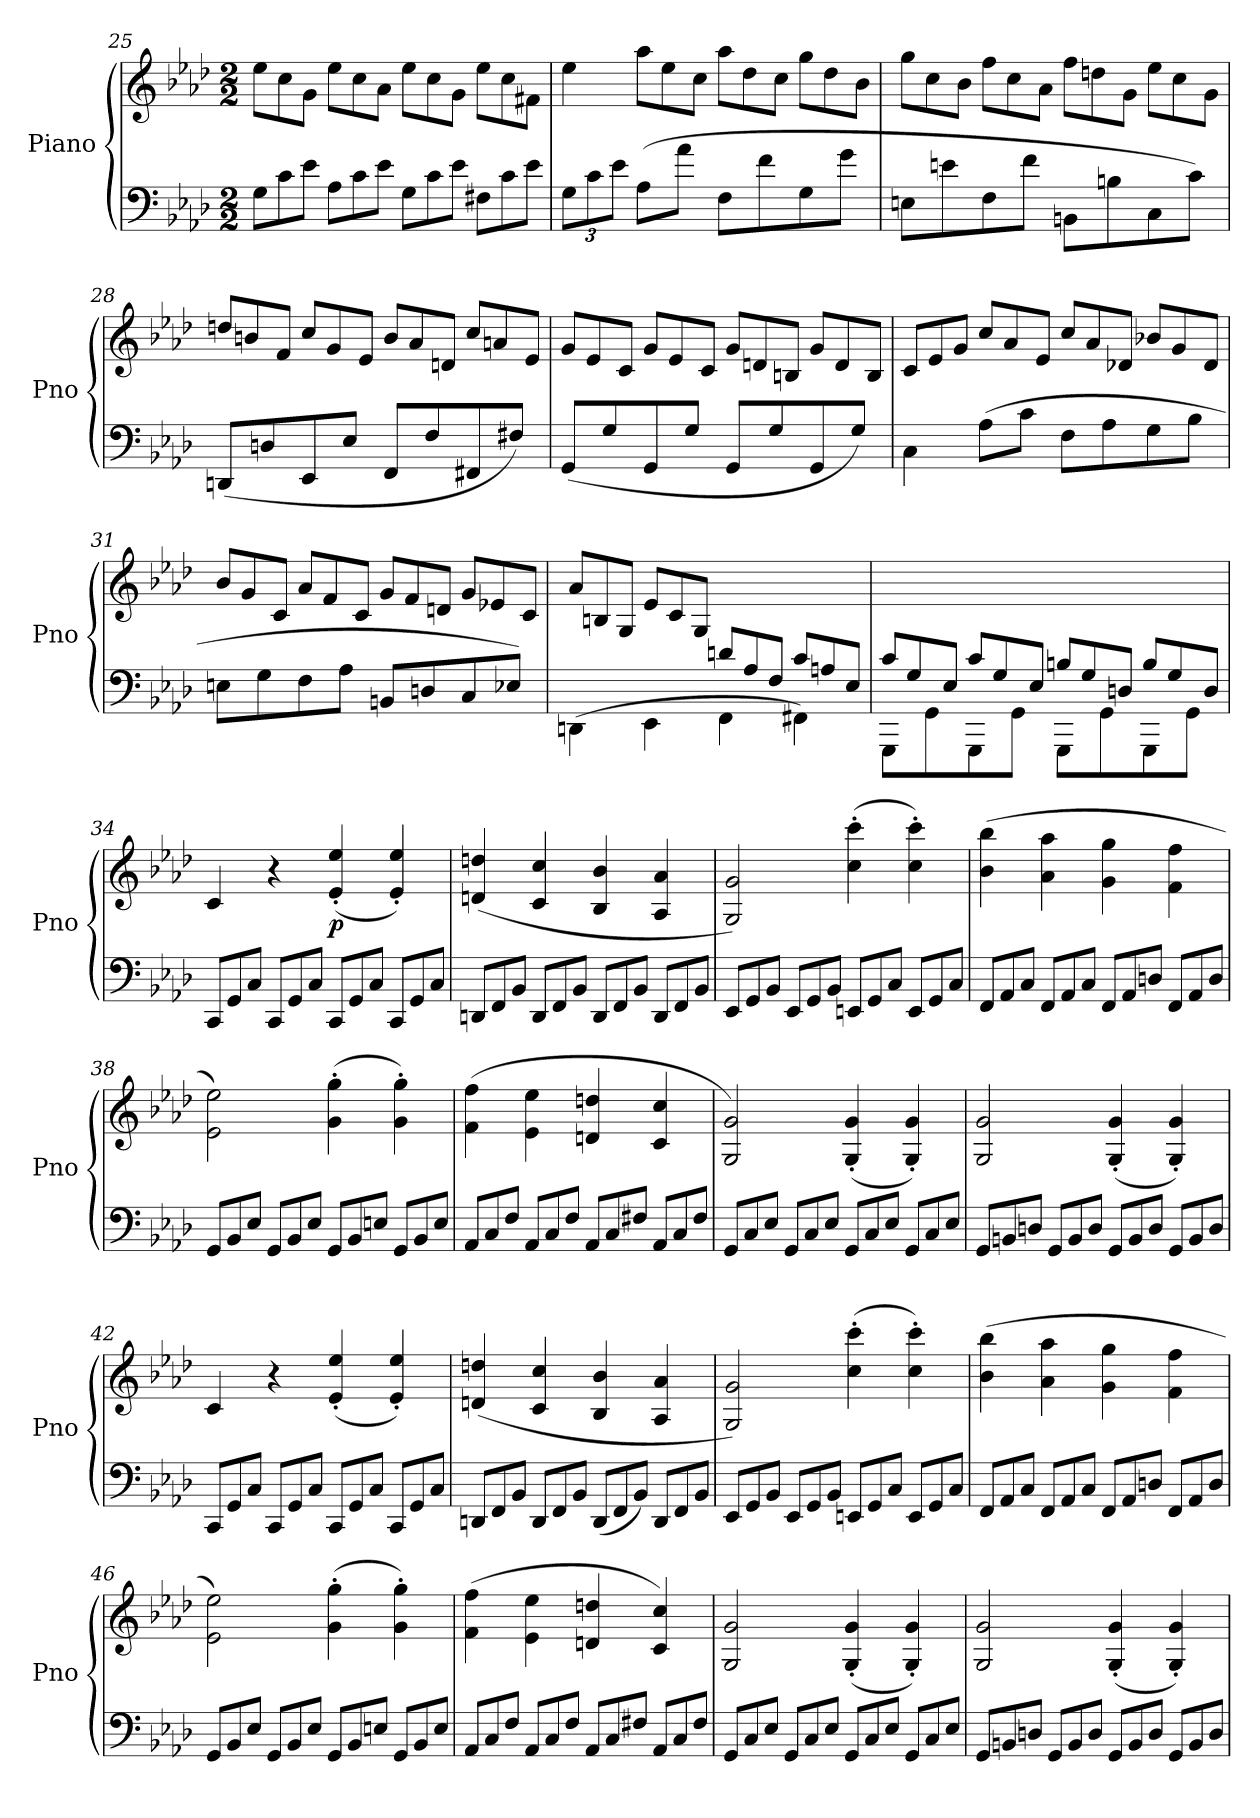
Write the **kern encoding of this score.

**kern	**kern	**dynam
*part1	*part1	*part1
*staff2	*staff1	*staff1/2
*I"Piano	*	*
*I'Pno	*	*
*clefF4	*clefG2	*
*k[b-e-a-d-]	*k[b-e-a-d-]	*
*f:	*f:	*
*M2/2	*M2/2	*
*Xtuplet	*Xtuplet	*
=25	=25	=25
12G\L	12ee-\L	.
12c\	12cc\	.
12e-\J	12g\J	.
12A-\L	12ee-\L	.
12c\	12cc\	.
12e-\J	12a-\J	.
12G\L	12ee-\L	.
12c\	12cc\	.
12e-\J	12g\J	.
12F#X\L	12ee-\L	.
12c\	12cc\	.
12e-\J	12f#X\J	.
=26	=26	=26
*tuplet	*	*
12G\L	4ee-\	.
12c\	.	.
12e-\J	.	.
(8A-\L	12aa-\L	.
.	12ee-\	.
8a-\J	.	.
.	12cc\J	.
8F\L	12aa-\L	.
.	12dd-\	.
8f\	.	.
.	12cc\J	.
8G\	12gg\L	.
.	12dd-\	.
8g\J	.	.
.	12b-\J	.
=27	=27	=27
8En\L	12gg\L	.
.	12cc\	.
8en\	.	.
.	12b-\J	.
8F\	12ff\L	.
.	12cc\	.
8f\J	.	.
.	12a-\J	.
8BBn\L	12ff\L	.
.	12ddn\	.
8Bn\	.	.
.	12g\J	.
8C\	12ee-\L	.
.	12cc\	.
8c\J)	.	.
.	12g\J	.
=28	=28	=28
(8DDn/L	12ddn/L	.
.	12bn/	.
8Dn/	.	.
.	12f/J	.
8EE-/	12cc/L	.
.	12g/	.
8E-/J	.	.
.	12e-/J	.
8FF/L	12b/L	.
.	12a-/	.
8F/	.	.
.	12dn/J	.
8FF#X/	12cc/L	.
.	12an/	.
8F#X/J)	.	.
.	12e-/J	.
=29	=29	=29
(8GG/L	12g/L	.
.	12e-/	.
8G/	.	.
.	12c/J	.
8GG/	12g/L	.
.	12e-/	.
8G/J	.	.
.	12c/J	.
8GG/L	12g/L	.
.	12dn/	.
8G/	.	.
.	12Bn/J	.
8GG/	12g/L	.
.	12d/	.
8G/J)	.	.
.	12B/J	.
=30	=30	=30
4C\	12c/L	.
.	12e-/	.
.	12g/J	.
(8A-\L	12cc/L	.
.	12a-/	.
8c\J	.	.
.	12e-/J	.
8F\L	12cc/L	.
.	12a-/	.
8A-\	.	.
.	12d-X/J	.
8G\	12b-X/L	.
.	12g/	.
8B-\J	.	.
.	12d-/J	.
=31	=31	=31
8En\L	12b-/L	.
.	12g/	.
8G\	.	.
.	12c/J	.
8F\	12a-/L	.
.	12f/	.
8A-\J	.	.
.	12c/J	.
8BBn/L	12g/L	.
.	12f/	.
8Dn/	.	.
.	12dn/J	.
8C/	12g/L	.
.	12e-X/	.
8E-X/J)	.	.
.	12c/J	.
=32	=32	=32
*^	*	*
2ryy	(4DDn\	12a-/L	.
.	.	12Bn/	.
.	.	12G/J	.
.	4EE-\	12e-/L	.
.	.	12c/	.
.	.	12G/J	.
*Xtuplet	*	*	*
12dn/L	4FF\	2ryy	.
12A-/	.	.	.
12F/J	.	.	.
12c/L	4FF#X\)	.	.
12An/	.	.	.
12E-/J	.	.	.
=33	=33	=33	=33
12c/L	8GGG\L	1ryy	.
12G/	.	.	.
.	8GG\	.	.
12E-/J	.	.	.
12c/L	8GGG\	.	.
12G/	.	.	.
.	8GG\J	.	.
12E-/J	.	.	.
12Bn/L	8GGG\L	.	.
12G/	.	.	.
.	8GG\	.	.
12Dn/J	.	.	.
12B/L	8GGG\	.	.
12G/	.	.	.
.	8GG\J	.	.
12D/J	.	.	.
*v	*v	*	*
=34	=34	=34
12CC/L	4c/	.
12GG/	.	.
12C/J	.	.
12CC/L	4r	.
12GG/	.	.
12C/J	.	.
12CC/L	(4e-'/ 4ee-'/	p
12GG/	.	.
12C/J	.	.
12CC/L	4e-'/ 4ee-'/)	.
12GG/	.	.
12C/J	.	.
=35	=35	=35
12DDn/L	(4dn/ 4ddn/	.
12FF/	.	.
12BB-/J	.	.
12DD/L	4c/ 4cc/	.
12FF/	.	.
12BB-/J	.	.
12DD/L	4B-/ 4b-/	.
12FF/	.	.
12BB-/J	.	.
12DD/L	4A-/ 4a-/	.
12FF/	.	.
12BB-/J	.	.
=36	=36	=36
12EE-/L	2G/ 2g/)	.
12GG/	.	.
12BB-/J	.	.
12EE-/L	.	.
12GG/	.	.
12BB-/J	.	.
12EEn/L	(4cc'\ 4ccc'\	.
12GG/	.	.
12C/J	.	.
12EE/L	4cc'\ 4ccc'\)	.
12GG/	.	.
12C/J	.	.
=37	=37	=37
12FF/L	(4b-\ 4bb-\	.
12AA-/	.	.
12C/J	.	.
12FF/L	4a-\ 4aa-\	.
12AA-/	.	.
12C/J	.	.
12FF/L	4g\ 4gg\	.
12AA-/	.	.
12Dn/J	.	.
12FF/L	4f\ 4ff\	.
12AA-/	.	.
12D/J	.	.
=38	=38	=38
12GG/L	2e-\ 2ee-\)	.
12BB-/	.	.
12E-/J	.	.
12GG/L	.	.
12BB-/	.	.
12E-/J	.	.
12GG/L	(4g'\ 4gg'\	.
12BB-/	.	.
12En/J	.	.
12GG/L	4g'\ 4gg'\)	.
12BB-/	.	.
12E/J	.	.
=39	=39	=39
12AA-/L	(4f\ 4ff\	.
12C/	.	.
12F/J	.	.
12AA-/L	4e-\ 4ee-\	.
12C/	.	.
12F/J	.	.
12AA-/L	4dn/ 4ddn/	.
12C/	.	.
12F#X/J	.	.
12AA-/L	4c/ 4cc/	.
12C/	.	.
12F#/J	.	.
=40	=40	=40
12GG/L	2G/ 2g/)	.
12C/	.	.
12E-/J	.	.
12GG/L	.	.
12C/	.	.
12E-/J	.	.
12GG/L	(4G'/ 4g'/	.
12C/	.	.
12E-/J	.	.
12GG/L	4G'/ 4g'/)	.
12C/	.	.
12E-/J	.	.
=41	=41	=41
12GG/L	2G/ 2g/	.
12BBn/	.	.
12Dn/J	.	.
12GG/L	.	.
12BB/	.	.
12D/J	.	.
12GG/L	(4G'/ 4g'/	.
12BB/	.	.
12D/J	.	.
12GG/L	4G'/ 4g'/)	.
12BB/	.	.
12D/J	.	.
=42	=42	=42
12CC/L	4c/	.
12GG/	.	.
12C/J	.	.
12CC/L	4r	.
12GG/	.	.
12C/J	.	.
12CC/L	(4e-'/ 4ee-'/	.
12GG/	.	.
12C/J	.	.
12CC/L	4e-'/ 4ee-'/)	.
12GG/	.	.
12C/J	.	.
=43	=43	=43
12DDn/L	(4dn/ 4ddn/	.
12FF/	.	.
12BB-/J	.	.
12DD/L	4c/ 4cc/	.
12FF/	.	.
12BB-/J	.	.
(12DD/L	4B-/ 4b-/	.
12FF/	.	.
12BB-/J)	.	.
12DD/L	4A-/ 4a-/	.
12FF/	.	.
12BB-/J	.	.
=44	=44	=44
12EE-/L	2G/ 2g/)	.
12GG/	.	.
12BB-/J	.	.
12EE-/L	.	.
12GG/	.	.
12BB-/J	.	.
12EEn/L	(4cc'\ 4ccc'\	.
12GG/	.	.
12C/J	.	.
12EE/L	4cc'\ 4ccc'\)	.
12GG/	.	.
12C/J	.	.
=45	=45	=45
12FF/L	(4b-\ 4bb-\	.
12AA-/	.	.
12C/J	.	.
12FF/L	4a-\ 4aa-\	.
12AA-/	.	.
12C/J	.	.
12FF/L	4g\ 4gg\	.
12AA-/	.	.
12Dn/J	.	.
12FF/L	4f\ 4ff\	.
12AA-/	.	.
12D/J	.	.
=46	=46	=46
12GG/L	2e-\ 2ee-\)	.
12BB-/	.	.
12E-/J	.	.
12GG/L	.	.
12BB-/	.	.
12E-/J	.	.
12GG/L	(4g'\ 4gg'\	.
12BB-/	.	.
12En/J	.	.
12GG/L	4g'\ 4gg'\)	.
12BB-/	.	.
12E/J	.	.
=47	=47	=47
12AA-/L	(4f\ 4ff\	.
12C/	.	.
12F/J	.	.
12AA-/L	4e-\ 4ee-\	.
12C/	.	.
12F/J	.	.
12AA-/L	4dn/ 4ddn/	.
12C/	.	.
12F#X/J	.	.
12AA-/L	4c/ 4cc/)	.
12C/	.	.
12F#/J	.	.
=48	=48	=48
12GG/L	2G/ 2g/	.
12C/	.	.
12E-/J	.	.
12GG/L	.	.
12C/	.	.
12E-/J	.	.
12GG/L	(4G'/ 4g'/	.
12C/	.	.
12E-/J	.	.
12GG/L	4G'/ 4g'/)	.
12C/	.	.
12E-/J	.	.
=49	=49	=49
12GG/L	2G/ 2g/	.
12BBn/	.	.
12Dn/J	.	.
12GG/L	.	.
12BB/	.	.
12D/J	.	.
12GG/L	(4G'/ 4g'/	.
12BB/	.	.
12D/J	.	.
12GG/L	4G'/ 4g'/)	.
12BB/	.	.
12D/J	.	.
=	=	=
*-	*-	*-
